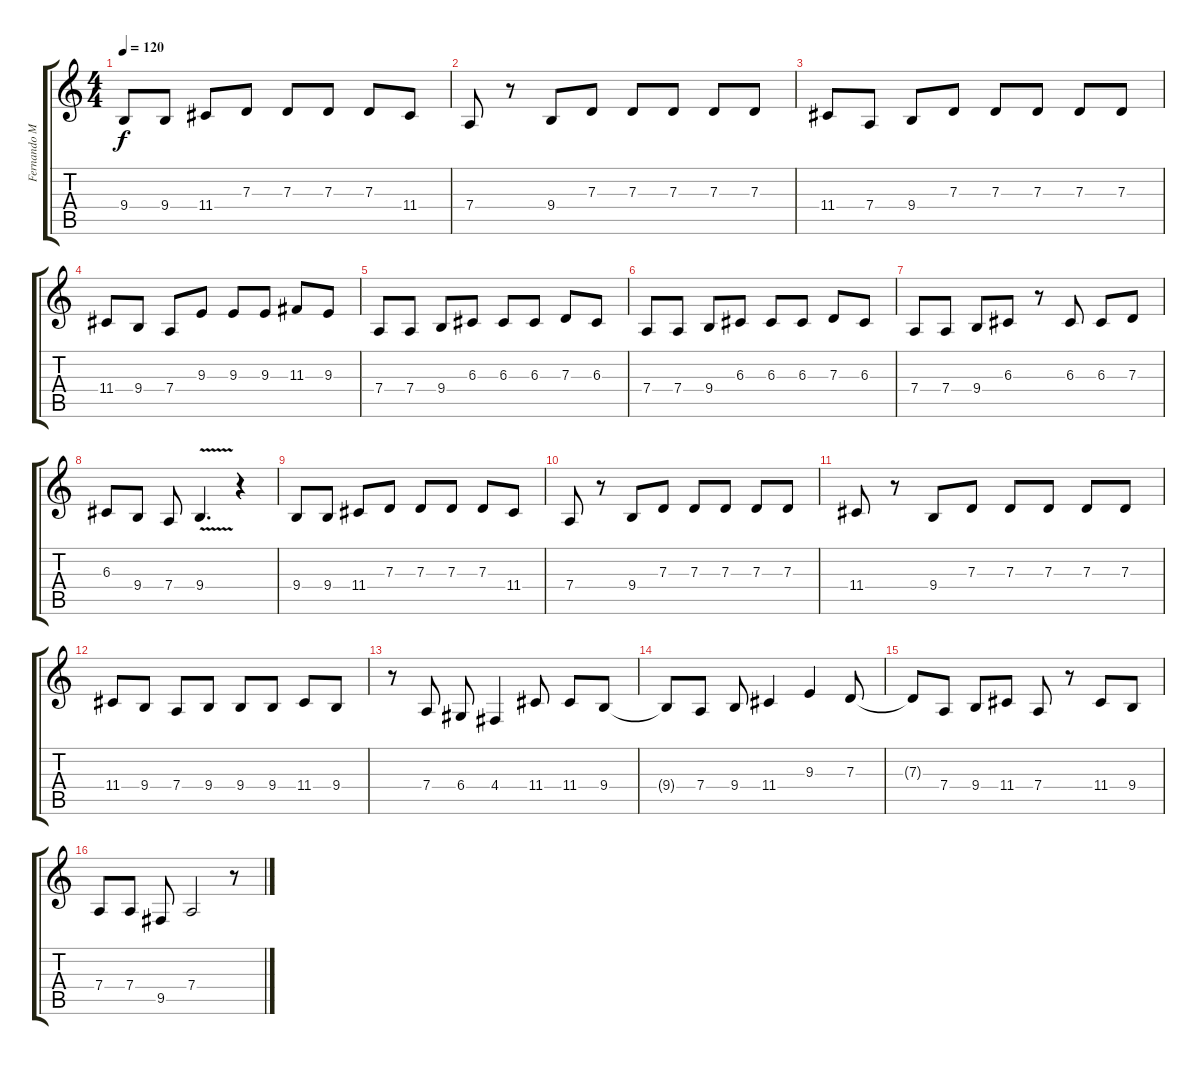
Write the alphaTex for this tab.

\track ("Fernando Madina (Voz)" "Fernando M") {instrument viola}
\staff {score tabs}
\tuning (E4 B3 G3 D3 A2 E2) {hide}
\ts (4 4)
\tempo 120
\clef g2
\ks c
9.4.8{dy f} 9.4.8 11.4.8 7.3.8 7.3.8 7.3.8 7.3.8 11.4.8 |
7.4.8 r.8 9.4.8 7.3.8 7.3.8 7.3.8 7.3.8 7.3.8 |
11.4.8 7.4.8 9.4.8 7.3.8 7.3.8 7.3.8 7.3.8 7.3.8 |
11.4.8 9.4.8 7.4.8 9.3.8 9.3.8 9.3.8 11.3.8 9.3.8 |
7.4.8 7.4.8 9.4.8 6.3.8 6.3.8 6.3.8 7.3.8 6.3.8 |
7.4.8 7.4.8 9.4.8 6.3.8 6.3.8 6.3.8 7.3.8 6.3.8 |
7.4.8 7.4.8 9.4.8 6.3.8 r.8 6.3.8 6.3.8 7.3.8 |
6.3.8 9.4.8 7.4.8 9.4{v}.4{d} r.4 |
9.4.8 9.4.8 11.4.8 7.3.8 7.3.8 7.3.8 7.3.8 11.4.8 |
7.4.8 r.8 9.4.8 7.3.8 7.3.8 7.3.8 7.3.8 7.3.8 |
11.4.8 r.8 9.4.8 7.3.8 7.3.8 7.3.8 7.3.8 7.3.8 |
11.4.8 9.4.8 7.4.8 9.4.8 9.4.8 9.4.8 11.4.8 9.4.8 |
r.8 7.4.8 6.4.8 4.4.4 11.4.8 11.4.8 9.4.8 |
9.4{t}.8 7.4.8 9.4.8 11.4.4 9.3.4 7.3.8 |
7.3{t}.8 7.4.8 9.4.8 11.4.8 7.4.8 r.8 11.4.8 9.4.8 |
7.4.8 7.4.8 9.5.8 7.4.2 r.8
